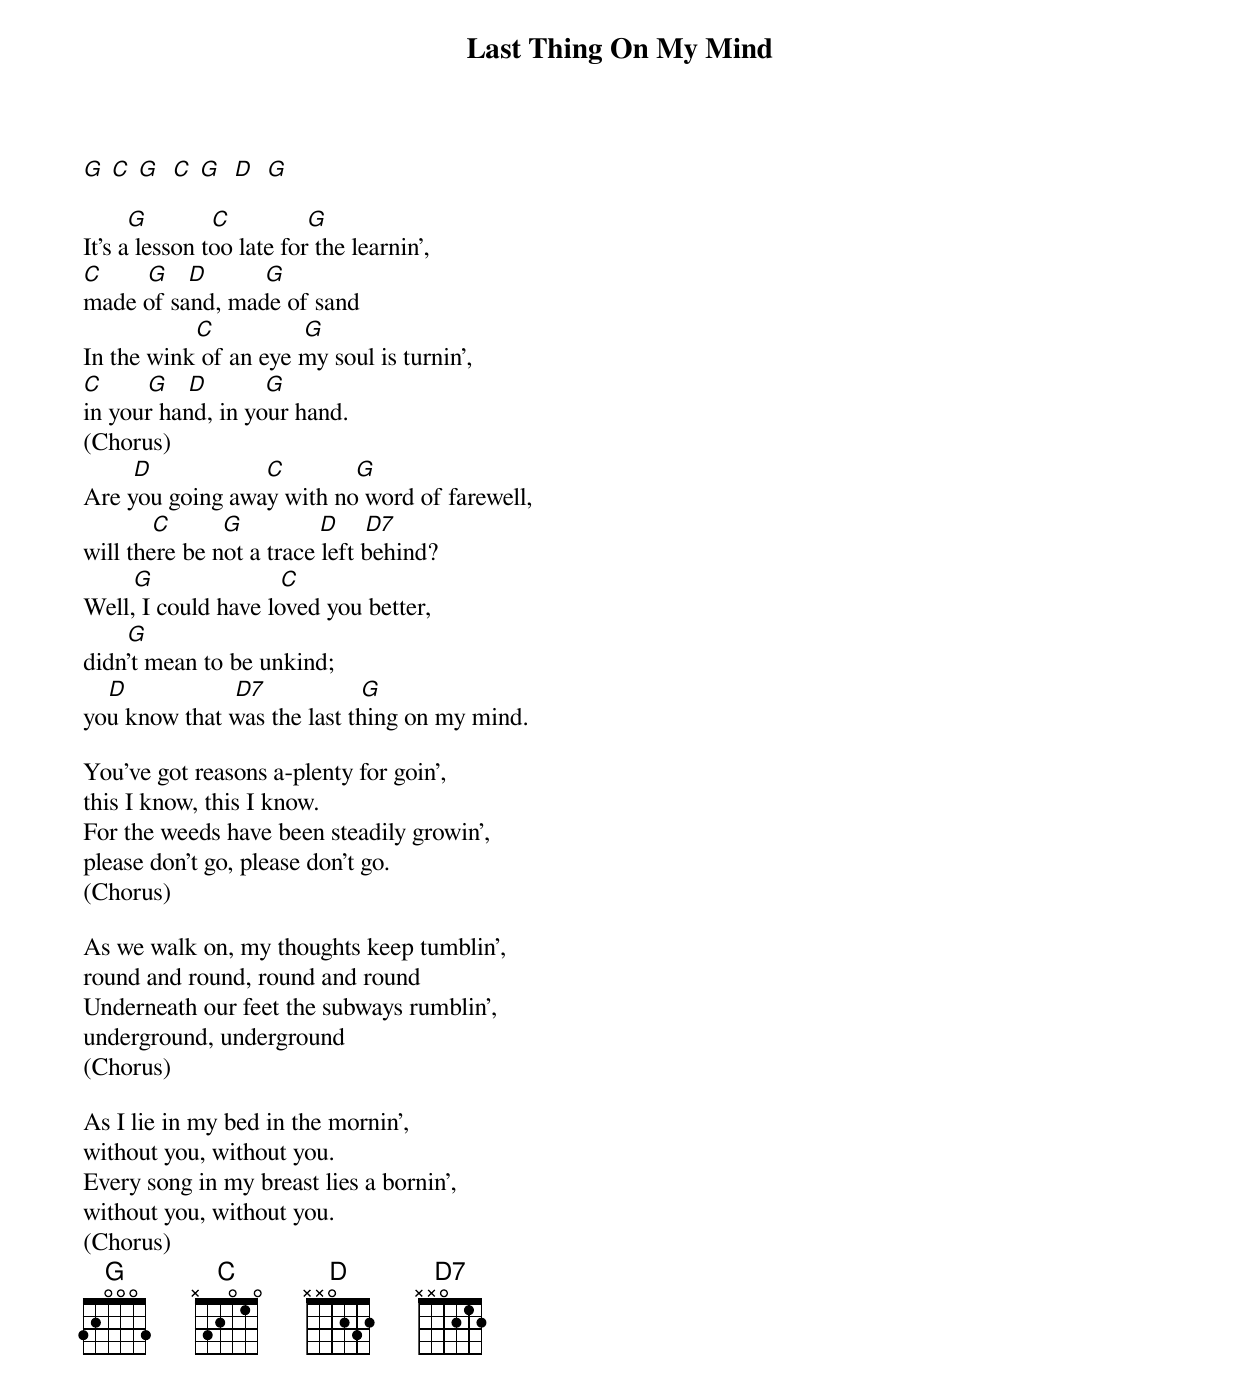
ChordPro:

{Title:Last Thing On My Mind}
[G] [C] [G]  [C] [G]  [D]  [G]

       [G]          [C]            [G]
It's a lesson too late for the learnin',
[C]       [G]   [D]         [G]
made of sand, made of sand
                  [C]              [G]
In the wink of an eye my soul is turnin',
[C]       [G]   [D]         [G]
in your hand, in your hand.
(Chorus)
        [D]                  [C]           [G]
Are you going away with no word of farewell,
           [C]        [G]            [D]    [D7]
will there be not a trace left behind?
        [G]                    [C]
Well, I could have loved you better,
       [G]
didn't mean to be unkind;
    [D]                 [D7]               [G]
you know that was the last thing on my mind.

You've got reasons a-plenty for goin',
this I know, this I know.
For the weeds have been steadily growin',
please don't go, please don't go.
(Chorus)

As we walk on, my thoughts keep tumblin',
round and round, round and round
Underneath our feet the subways rumblin',
underground, underground
(Chorus)

As I lie in my bed in the mornin',
without you, without you.
Every song in my breast lies a bornin',
without you, without you.
(Chorus)
